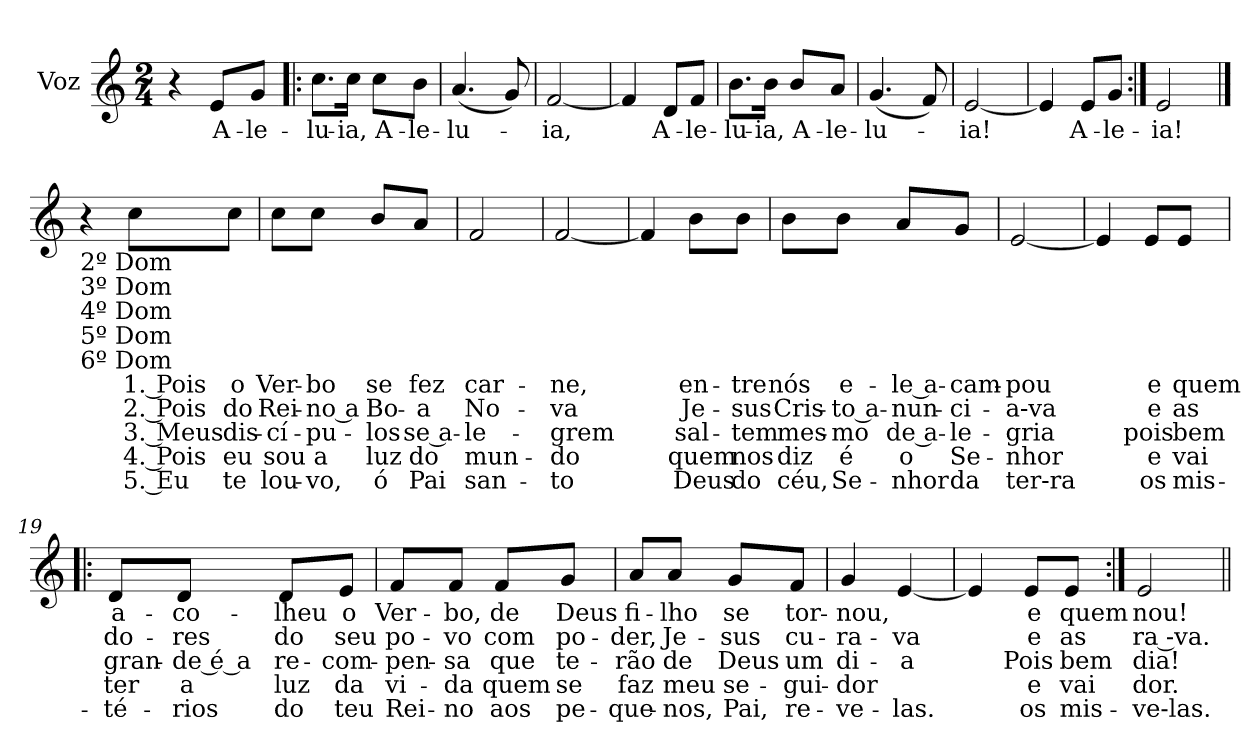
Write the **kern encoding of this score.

**kern	**text	**text	**text	**text	**text
*part1	*part1	*part1	*part1	*part1	*part1
*staff1	*staff1	*staff1	*staff1	*staff1	*staff1
*I"Voz	*	*	*	*	*
*I'Vo.	*	*	*	*	*
*clefG2	*	*	*	*	*
*k[]	*	*	*	*	*
*M2/4	*	*	*	*	*
*MM80	*	*	*	*	*
=1	=1	=1	=1	=1	=1
4r	.	.	.	.	.
!	!LO:LY:b	!	!	!	!
8e/L	A-	.	.	.	.
!	!LO:LY:b	!	!	!	!
8g/J	-le-	.	.	.	.
=2!|:	=2!|:	=2!|:	=2!|:	=2!|:	=2!|:
!	!LO:LY:b	!	!	!	!
8.cc\L	-lu-	.	.	.	.
!	!LO:LY:b	!	!	!	!
16cc\Jk	-ia,	.	.	.	.
!	!LO:LY:b	!	!	!	!
8cc\L	A-	.	.	.	.
!	!LO:LY:b	!	!	!	!
8b\J	-le-	.	.	.	.
=3	=3	=3	=3	=3	=3
!	!LO:LY:b	!	!	!	!
(<4.a/	-lu-	.	.	.	.
8g/)	.	.	.	.	.
=4	=4	=4	=4	=4	=4
!	!LO:LY:b	!	!	!	!
[2f/	-ia,	.	.	.	.
=5	=5	=5	=5	=5	=5
4f/]	.	.	.	.	.
!	!LO:LY:b	!	!	!	!
8d/L	A-	.	.	.	.
!	!LO:LY:b	!	!	!	!
8f/J	-le-	.	.	.	.
!!LO:LB:g=z
=6	=6	=6	=6	=6	=6
!	!LO:LY:b	!	!	!	!
8.b\L	-lu-	.	.	.	.
!	!LO:LY:b	!	!	!	!
16b\Jk	-ia,	.	.	.	.
!	!LO:LY:b	!	!	!	!
8b/L	A-	.	.	.	.
!	!LO:LY:b	!	!	!	!
8a/J	-le-	.	.	.	.
=7	=7	=7	=7	=7	=7
!	!LO:LY:b	!	!	!	!
(<4.g/	-lu-	.	.	.	.
8f/)	.	.	.	.	.
=8	=8	=8	=8	=8	=8
!	!LO:LY:b	!	!	!	!
[2e/	-ia!	.	.	.	.
=9	=9	=9	=9	=9	=9
4e/]	.	.	.	.	.
!	!LO:LY:b	!	!	!	!
8e/L	A-	.	.	.	.
!	!LO:LY:b	!	!	!	!
8g/J	-le-	.	.	.	.
=10:|!	=10:|!	=10:|!	=10:|!	=10:|!	=10:|!
!	!LO:LY:b	!	!	!	!
2e/	-ia!	.	.	.	.
!!LO:LB:g=z
==11	==11	==11	==11	==11	==11
!LO:TX:b:t=2º Dom	!	!	!	!	!
!LO:TX:b:t=3º Dom	!	!	!	!	!
!LO:TX:b:t=4º Dom	!	!	!	!	!
!LO:TX:b:t=5º Dom	!	!	!	!	!
!LO:TX:b:t=6º Dom	!	!	!	!	!
4r	.	.	.	.	.
!	!LO:LY:b	!LO:LY:b	!LO:LY:b	!LO:LY:b	!LO:LY:b
8cc\L	1. Pois	2. Pois	3. Meus	4. Pois	5. Eu
!	!LO:LY:b	!LO:LY:b	!LO:LY:b	!LO:LY:b	!LO:LY:b
8cc\J	o	do	dis-	eu	te
=12	=12	=12	=12	=12	=12
!	!LO:LY:b	!LO:LY:b	!LO:LY:b	!LO:LY:b	!LO:LY:b
8cc\L	Ver-	Rei-	-cí-	sou	lou-
!	!LO:LY:b	!LO:LY:b	!LO:LY:b	!LO:LY:b	!LO:LY:b
8cc\J	-bo	-no a	-pu-	a	-vo,
!	!LO:LY:b	!LO:LY:b	!LO:LY:b	!LO:LY:b	!LO:LY:b
8b/L	se	Bo-	-los	luz	ó
!	!LO:LY:b	!LO:LY:b	!LO:LY:b	!LO:LY:b	!LO:LY:b
8a/J	fez	-a	se a-	do	Pai
=13	=13	=13	=13	=13	=13
!	!LO:LY:b	!LO:LY:b	!LO:LY:b	!LO:LY:b	!LO:LY:b
2f/	car-	No-	-le-	mun-	san-
=14	=14	=14	=14	=14	=14
!	!LO:LY:b	!LO:LY:b	!LO:LY:b	!LO:LY:b	!LO:LY:b
[2f/	-ne,	-va	-grem	-do	-to
=15	=15	=15	=15	=15	=15
4f/]	.	.	.	.	.
!	!LO:LY:b	!LO:LY:b	!LO:LY:b	!LO:LY:b	!LO:LY:b
8b\L	en-	Je-	sal-	quem	Deus
!	!LO:LY:b	!LO:LY:b	!LO:LY:b	!LO:LY:b	!LO:LY:b
8b\J	-tre	-sus	-tem	nos	do
!!LO:LB:g=z
=16	=16	=16	=16	=16	=16
!	!LO:LY:b	!LO:LY:b	!LO:LY:b	!LO:LY:b	!LO:LY:b
8b\L	nós	Cris-	mes-	diz	céu,
!	!LO:LY:b	!LO:LY:b	!LO:LY:b	!LO:LY:b	!LO:LY:b
8b\J	e-	-to a-	-mo	é	Se-
!	!LO:LY:b	!LO:LY:b	!LO:LY:b	!LO:LY:b	!LO:LY:b
8a/L	-le a-	-nun-	de a-	o	-nhor
!	!LO:LY:b	!LO:LY:b	!LO:LY:b	!LO:LY:b	!LO:LY:b
8g/J	-cam-	-ci-	-le-	Se-	da
=17	=17	=17	=17	=17	=17
!	!LO:LY:b	!LO:LY:b	!LO:LY:b	!LO:LY:b	!LO:LY:b
[2e/	-pou	-a-va	-gria	-nhor	ter-ra
=18	=18	=18	=18	=18	=18
4e/]	.	.	.	.	.
!	!LO:LY:b	!LO:LY:b	!LO:LY:b	!LO:LY:b	!LO:LY:b
8e/L	e	e	pois	e	os
!	!LO:LY:b	!LO:LY:b	!LO:LY:b	!LO:LY:b	!LO:LY:b
8e/J	quem	as	bem	vai	mis-
=19!|:	=19!|:	=19!|:	=19!|:	=19!|:	=19!|:
!	!LO:LY:b	!LO:LY:b	!LO:LY:b	!LO:LY:b	!LO:LY:b
8d/L	a-	do-	gran-	ter	-té-
!	!LO:LY:b	!LO:LY:b	!LO:LY:b	!LO:LY:b	!LO:LY:b
8d/J	-co-	-res	-de é a	a	-rios
!	!LO:LY:b	!LO:LY:b	!LO:LY:b	!LO:LY:b	!LO:LY:b
8d/L	-lheu	do	re-	luz	do
!	!LO:LY:b	!LO:LY:b	!LO:LY:b	!LO:LY:b	!LO:LY:b
8e/J	o	seu	-com-	da	teu
=20	=20	=20	=20	=20	=20
!	!LO:LY:b	!LO:LY:b	!LO:LY:b	!LO:LY:b	!LO:LY:b
8f/L	Ver-	po-	-pen-	vi-	Rei-
!	!LO:LY:b	!LO:LY:b	!LO:LY:b	!LO:LY:b	!LO:LY:b
8f/J	-bo,	-vo	-sa	-da	-no
!	!LO:LY:b	!LO:LY:b	!LO:LY:b	!LO:LY:b	!LO:LY:b
8f/L	de	com	que	quem	aos
!	!LO:LY:b	!LO:LY:b	!LO:LY:b	!LO:LY:b	!LO:LY:b
8g/J	Deus	po-	te-	se	pe-
!!LO:LB:g=z
=21	=21	=21	=21	=21	=21
!	!LO:LY:b	!LO:LY:b	!LO:LY:b	!LO:LY:b	!LO:LY:b
8a/L	fi-	-der,	-rão	faz	-que-
!	!LO:LY:b	!LO:LY:b	!LO:LY:b	!LO:LY:b	!LO:LY:b
8a/J	-lho	Je-	de	meu	-nos,
!	!LO:LY:b	!LO:LY:b	!LO:LY:b	!LO:LY:b	!LO:LY:b
8g/L	se	-sus	Deus	se-	Pai,
!	!LO:LY:b	!LO:LY:b	!LO:LY:b	!LO:LY:b	!LO:LY:b
8f/J	tor-	cu-	um	-gui-	re-
=22	=22	=22	=22	=22	=22
!	!LO:LY:b	!LO:LY:b	!LO:LY:b	!LO:LY:b	!LO:LY:b
4g/	-nou,	-ra-	di-	-dor	-ve-
!	!	!LO:LY:b	!LO:LY:b	!	!LO:LY:b
[4e/	.	-va	-a	.	-las.
=23	=23	=23	=23	=23	=23
4e/]	.	.	.	.	.
!	!LO:LY:b	!LO:LY:b	!LO:LY:b	!LO:LY:b	!LO:LY:b
8e/L	e	e	Pois	e	os
!	!LO:LY:b	!LO:LY:b	!LO:LY:b	!LO:LY:b	!LO:LY:b
8e/J	quem	as	bem	vai	mis-
=24:|!	=24:|!	=24:|!	=24:|!	=24:|!	=24:|!
!	!LO:LY:b	!LO:LY:b	!LO:LY:b	!LO:LY:b	!LO:LY:b
2e/	nou!	ra -va.	dia!	dor.	-ve-las.
=||	=||	=||	=||	=||	=||
*-	*-	*-	*-	*-	*-
